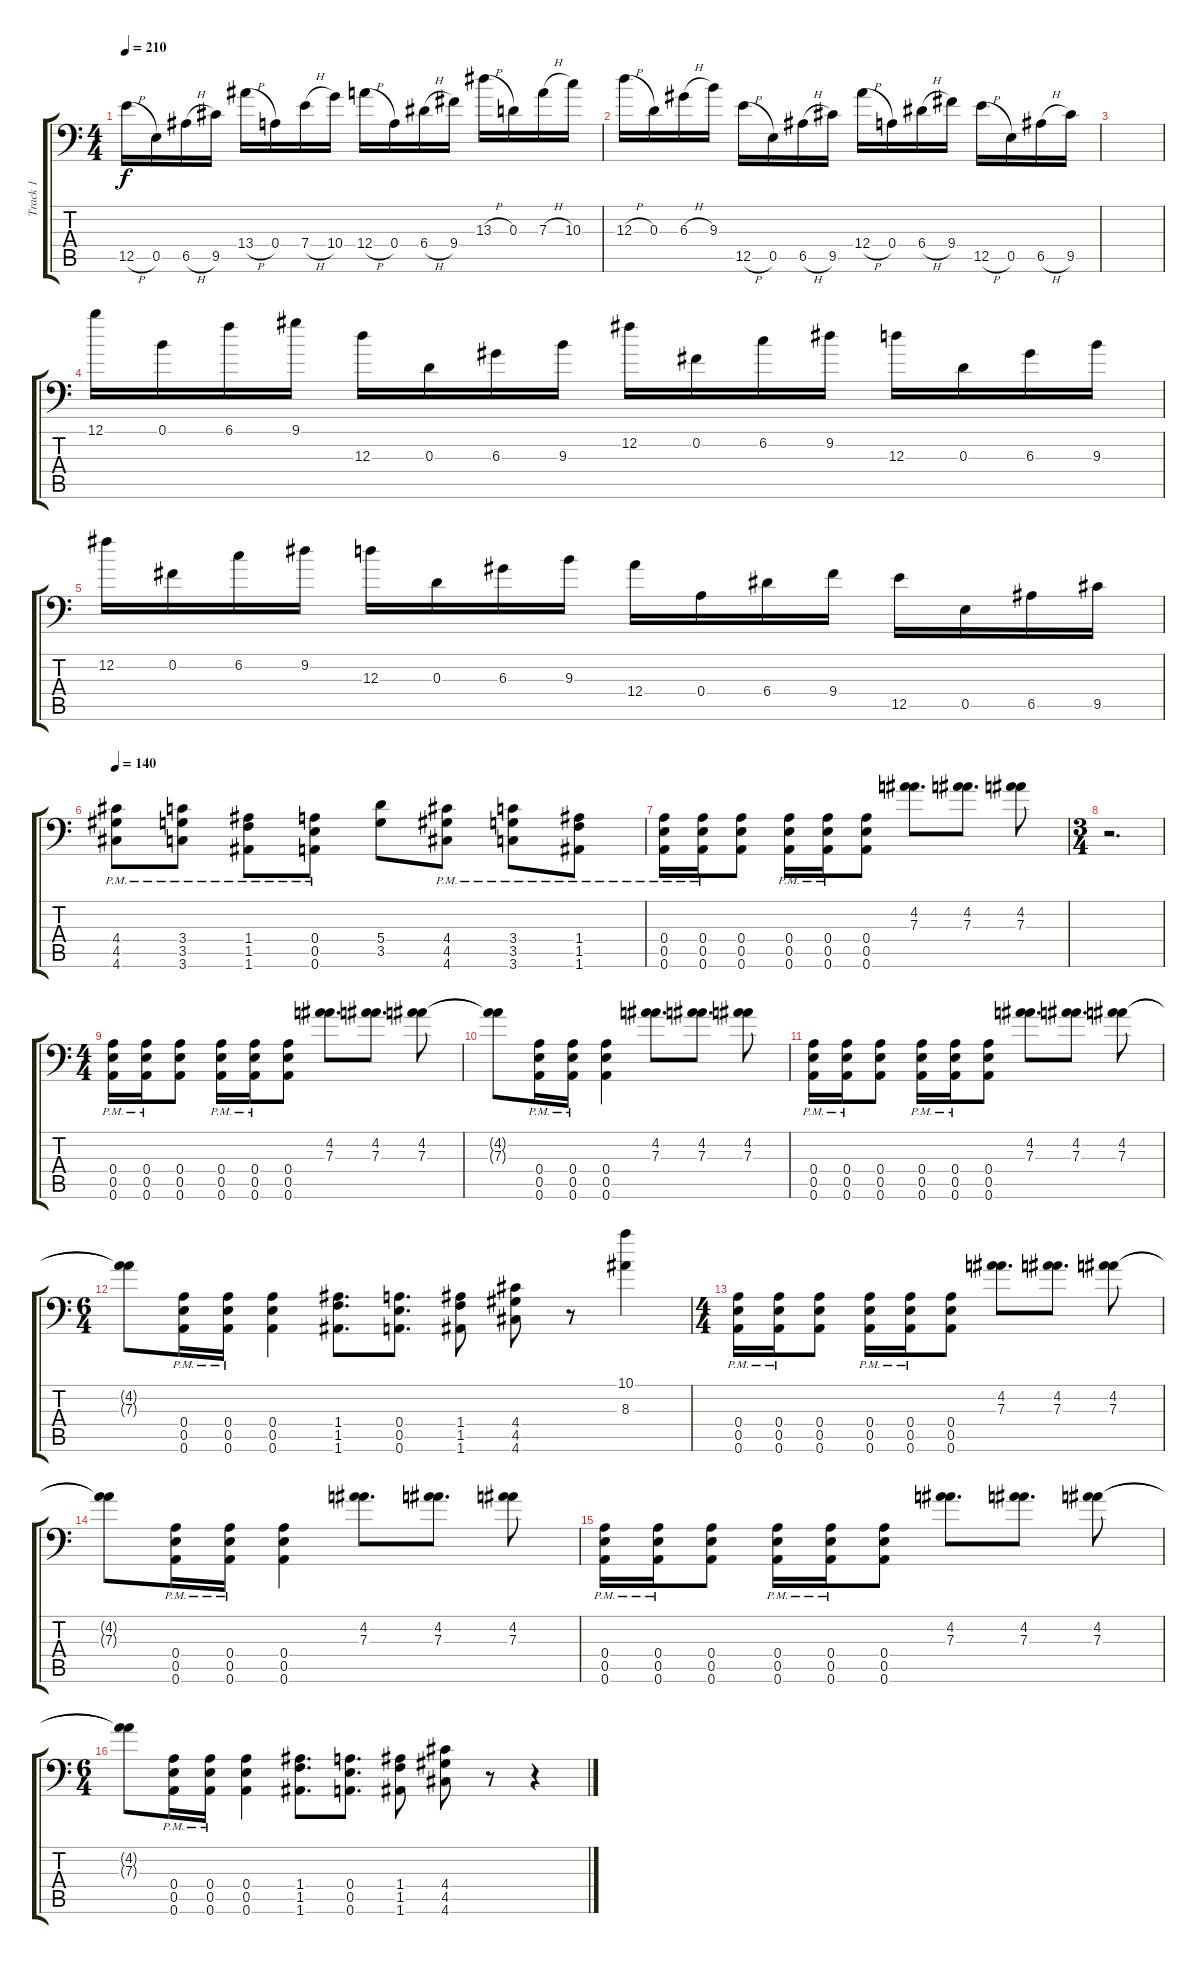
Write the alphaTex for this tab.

\track ("Track 1" "Track 1") {instrument distortionguitar}
\staff {score tabs}
\tuning (B3 Gb3 D3 A2 E2 A1) {hide}
\ts (4 4)
\tempo 210
\clef f4
\ks c
12.5{h}.16{dy f} 0.5.16 6.5{h}.16 9.5.16 13.4{h}.16 0.4.16 7.4{h}.16 10.4.16 12.4{h}.16 0.4.16 6.4{h}.16 9.4.16 13.3{h}.16 0.3.16 7.3{h}.16 10.3.16 |
12.3{h}.16 0.3.16 6.3{h}.16 9.3.16 12.5{h}.16 0.5.16 6.5{h}.16 9.5.16 12.4{h}.16 0.4.16 6.4{h}.16 9.4.16 12.5{h}.16 0.5.16 6.5{h}.16 9.5.16 |
|
12.1.16 0.1.16 6.1.16 9.1.16 12.3.16 0.3.16 6.3.16 9.3.16 12.2.16 0.2.16 6.2.16 9.2.16 12.3.16 0.3.16 6.3.16 9.3.16 |
12.2.16 0.2.16 6.2.16 9.2.16 12.3.16 0.3.16 6.3.16 9.3.16 12.4.16 0.4.16 6.4.16 9.4.16 12.5.16 0.5.16 6.5.16 9.5.16 |
\tempo 150
\tempo 140
(4.4{pm} 4.5{pm} 4.6{pm}).8 (3.4{pm} 3.5{pm} 3.6{pm}).8 (1.4{pm} 1.5{pm} 1.6{pm}).8 (0.4{pm} 0.5{pm} 0.6{pm}).8 (5.4 3.5).8 (4.4{pm} 4.5{pm} 4.6{pm}).8 (3.4{pm} 3.5{pm} 3.6{pm}).8 (1.4{pm} 1.5{pm} 1.6{pm}).8 |
(0.4{pm} 0.5{pm} 0.6{pm}).16 (0.4{pm} 0.5{pm} 0.6{pm}).16 (0.4 0.5 0.6).8 (0.4{pm} 0.5{pm} 0.6{pm}).16 (0.4{pm} 0.5{pm} 0.6{pm}).16 (0.4 0.5 0.6).8 (4.2 7.3).8{d} (4.2 7.3).8{d} (4.2 7.3).8 |
\ts (3 4)
r.2{d} |
\ts (4 4)
(0.4{pm} 0.5{pm} 0.6{pm}).16 (0.4{pm} 0.5{pm} 0.6{pm}).16 (0.4 0.5 0.6).8 (0.4{pm} 0.5{pm} 0.6{pm}).16 (0.4{pm} 0.5{pm} 0.6{pm}).16 (0.4 0.5 0.6).8 (4.2 7.3).8{d} (4.2 7.3).8{d} (4.2 7.3).8 |
(4.2{t} 7.3{t}).8 (0.4 0.5 0.6{pm}).16 (0.4 0.5 0.6{pm}).16 (0.4 0.5 0.6).4 (4.2 7.3).8{d} (4.2 7.3).8{d} (4.2 7.3).8 |
(0.4{pm} 0.5{pm} 0.6{pm}).16 (0.4{pm} 0.5{pm} 0.6{pm}).16 (0.4 0.5 0.6).8 (0.4{pm} 0.5{pm} 0.6{pm}).16 (0.4{pm} 0.5{pm} 0.6{pm}).16 (0.4 0.5 0.6).8 (4.2 7.3).8{d} (4.2 7.3).8{d} (4.2 7.3).8 |
\ts (6 4)
(4.2{t} 7.3{t}).8 (0.4{pm} 0.5{pm} 0.6{pm}).16 (0.4{pm} 0.5{pm} 0.6{pm}).16 (0.4 0.5 0.6).4 (1.4 1.5 1.6).8{d} (0.4 0.5 0.6).8{d} (1.4 1.5 1.6).8 (4.4 4.5 4.6).8 r.8 (10.1 8.3).4 |
\ts (4 4)
(0.4{pm} 0.5{pm} 0.6{pm}).16 (0.4{pm} 0.5{pm} 0.6{pm}).16 (0.4 0.5 0.6).8 (0.4{pm} 0.5{pm} 0.6{pm}).16 (0.4{pm} 0.5{pm} 0.6{pm}).16 (0.4 0.5 0.6).8 (4.2 7.3).8{d} (4.2 7.3).8{d} (4.2 7.3).8 |
(4.2{t} 7.3{t}).8 (0.4 0.5 0.6{pm}).16 (0.4 0.5 0.6{pm}).16 (0.4 0.5 0.6).4 (4.2 7.3).8{d} (4.2 7.3).8{d} (4.2 7.3).8 |
(0.4{pm} 0.5{pm} 0.6{pm}).16 (0.4{pm} 0.5{pm} 0.6{pm}).16 (0.4 0.5 0.6).8 (0.4{pm} 0.5{pm} 0.6{pm}).16 (0.4{pm} 0.5{pm} 0.6{pm}).16 (0.4 0.5 0.6).8 (4.2 7.3).8{d} (4.2 7.3).8{d} (4.2 7.3).8 |
\ts (6 4)
(4.2{t} 7.3{t}).8 (0.4{pm} 0.5{pm} 0.6{pm}).16 (0.4{pm} 0.5{pm} 0.6{pm}).16 (0.4 0.5 0.6).4 (1.4 1.5 1.6).8{d} (0.4 0.5 0.6).8{d} (1.4 1.5 1.6).8 (4.4 4.5 4.6).8 r.8 r.4
